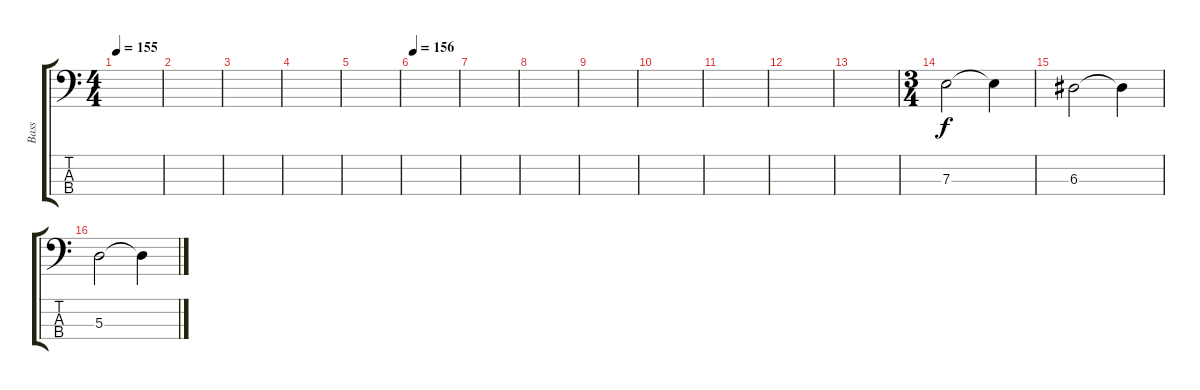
\track ("Bass" "Bass") {instrument electricbassfinger}
\staff {score tabs}
\tuning (G2 D2 A1 E1) {hide}
\ts (4 4)
\tempo 155
\clef f4
\ks c
|
|
|
|
|
\tempo 156
|
|
|
|
|
|
|
|
\ts (3 4)
7.3.2 7.3{t}.4 |
6.3.2 6.3{t}.4 |
5.3.2 5.3{t}.4
